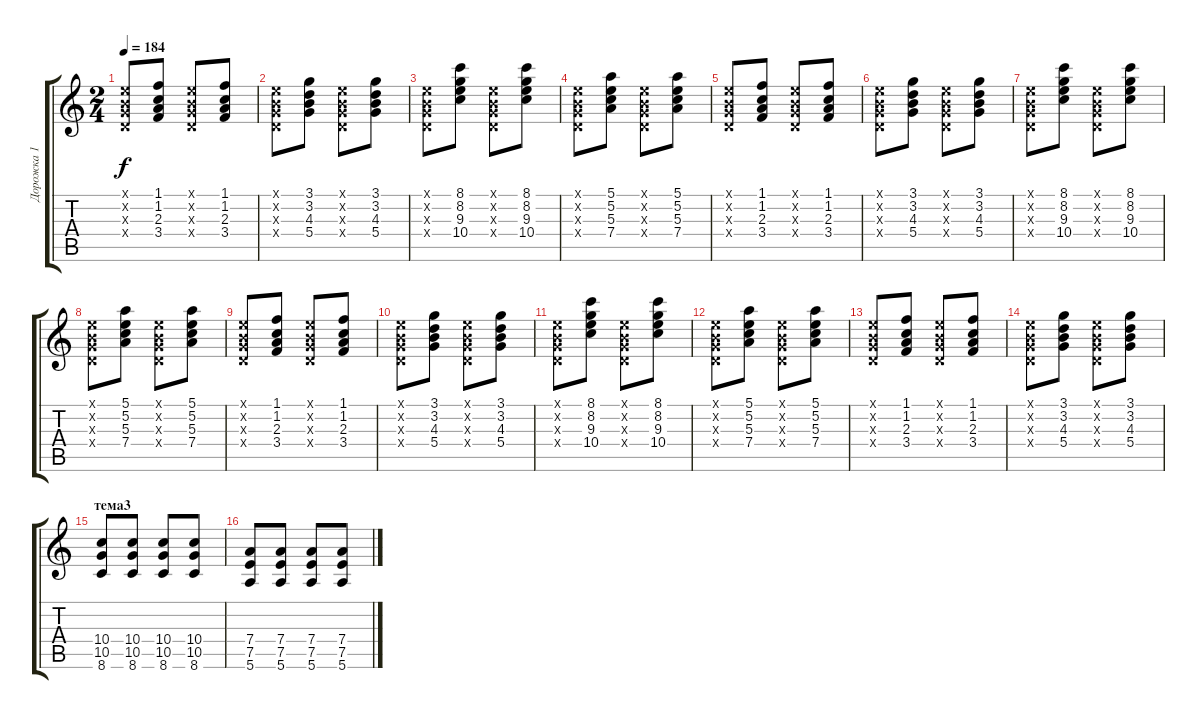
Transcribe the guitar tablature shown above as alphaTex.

\track ("Дорожка 1" "Дорожка 1") {instrument distortionguitar}
\staff {score tabs}
\tuning (E4 B3 G3 D3 A2 E2) {hide}
\ts (2 4)
\tempo 184
\clef g2
\ks c
(0.1{x} 0.2{x} 0.3{x} 0.4{x}).8{dy f} (1.1 1.2 2.3 3.4).8 (0.1{x} 0.2{x} 0.3{x} 0.4{x}).8 (1.1 1.2 2.3 3.4).8 |
(0.1{x} 0.2{x} 0.3{x} 0.4{x}).8 (3.1 3.2 4.3 5.4).8 (0.1{x} 0.2{x} 0.3{x} 0.4{x}).8 (3.1 3.2 4.3 5.4).8 |
(0.1{x} 0.2{x} 0.3{x} 0.4{x}).8{instrument electricguitarclean} (8.1 8.2 9.3 10.4).8 (0.1{x} 0.2{x} 0.3{x} 0.4{x}).8 (8.1 8.2 9.3 10.4).8 |
(0.1{x} 0.2{x} 0.3{x} 0.4{x}).8 (5.1 5.2 5.3 7.4).8 (0.1{x} 0.2{x} 0.3{x} 0.4{x}).8 (5.1 5.2 5.3 7.4).8 |
(0.1{x} 0.2{x} 0.3{x} 0.4{x}).8 (1.1 1.2 2.3 3.4).8 (0.1{x} 0.2{x} 0.3{x} 0.4{x}).8 (1.1 1.2 2.3 3.4).8 |
(0.1{x} 0.2{x} 0.3{x} 0.4{x}).8 (3.1 3.2 4.3 5.4).8 (0.1{x} 0.2{x} 0.3{x} 0.4{x}).8 (3.1 3.2 4.3 5.4).8 |
(0.1{x} 0.2{x} 0.3{x} 0.4{x}).8{instrument electricguitarclean} (8.1 8.2 9.3 10.4).8 (0.1{x} 0.2{x} 0.3{x} 0.4{x}).8 (8.1 8.2 9.3 10.4).8 |
(0.1{x} 0.2{x} 0.3{x} 0.4{x}).8 (5.1 5.2 5.3 7.4).8 (0.1{x} 0.2{x} 0.3{x} 0.4{x}).8 (5.1 5.2 5.3 7.4).8 |
(0.1{x} 0.2{x} 0.3{x} 0.4{x}).8 (1.1 1.2 2.3 3.4).8 (0.1{x} 0.2{x} 0.3{x} 0.4{x}).8 (1.1 1.2 2.3 3.4).8 |
(0.1{x} 0.2{x} 0.3{x} 0.4{x}).8 (3.1 3.2 4.3 5.4).8 (0.1{x} 0.2{x} 0.3{x} 0.4{x}).8 (3.1 3.2 4.3 5.4).8 |
(0.1{x} 0.2{x} 0.3{x} 0.4{x}).8{instrument electricguitarclean} (8.1 8.2 9.3 10.4).8 (0.1{x} 0.2{x} 0.3{x} 0.4{x}).8 (8.1 8.2 9.3 10.4).8 |
(0.1{x} 0.2{x} 0.3{x} 0.4{x}).8 (5.1 5.2 5.3 7.4).8 (0.1{x} 0.2{x} 0.3{x} 0.4{x}).8 (5.1 5.2 5.3 7.4).8 |
(0.1{x} 0.2{x} 0.3{x} 0.4{x}).8 (1.1 1.2 2.3 3.4).8 (0.1{x} 0.2{x} 0.3{x} 0.4{x}).8 (1.1 1.2 2.3 3.4).8 |
(0.1{x} 0.2{x} 0.3{x} 0.4{x}).8 (3.1 3.2 4.3 5.4).8 (0.1{x} 0.2{x} 0.3{x} 0.4{x}).8 (3.1 3.2 4.3 5.4).8 |
\section ("" "тема3")
(10.4 10.5 8.6).8{volume 10 instrument distortionguitar} (10.4 10.5 8.6).8 (10.4 10.5 8.6).8 (10.4 10.5 8.6).8 |
(7.4 7.5 5.6).8 (7.4 7.5 5.6).8 (7.4 7.5 5.6).8 (7.4 7.5 5.6).8
